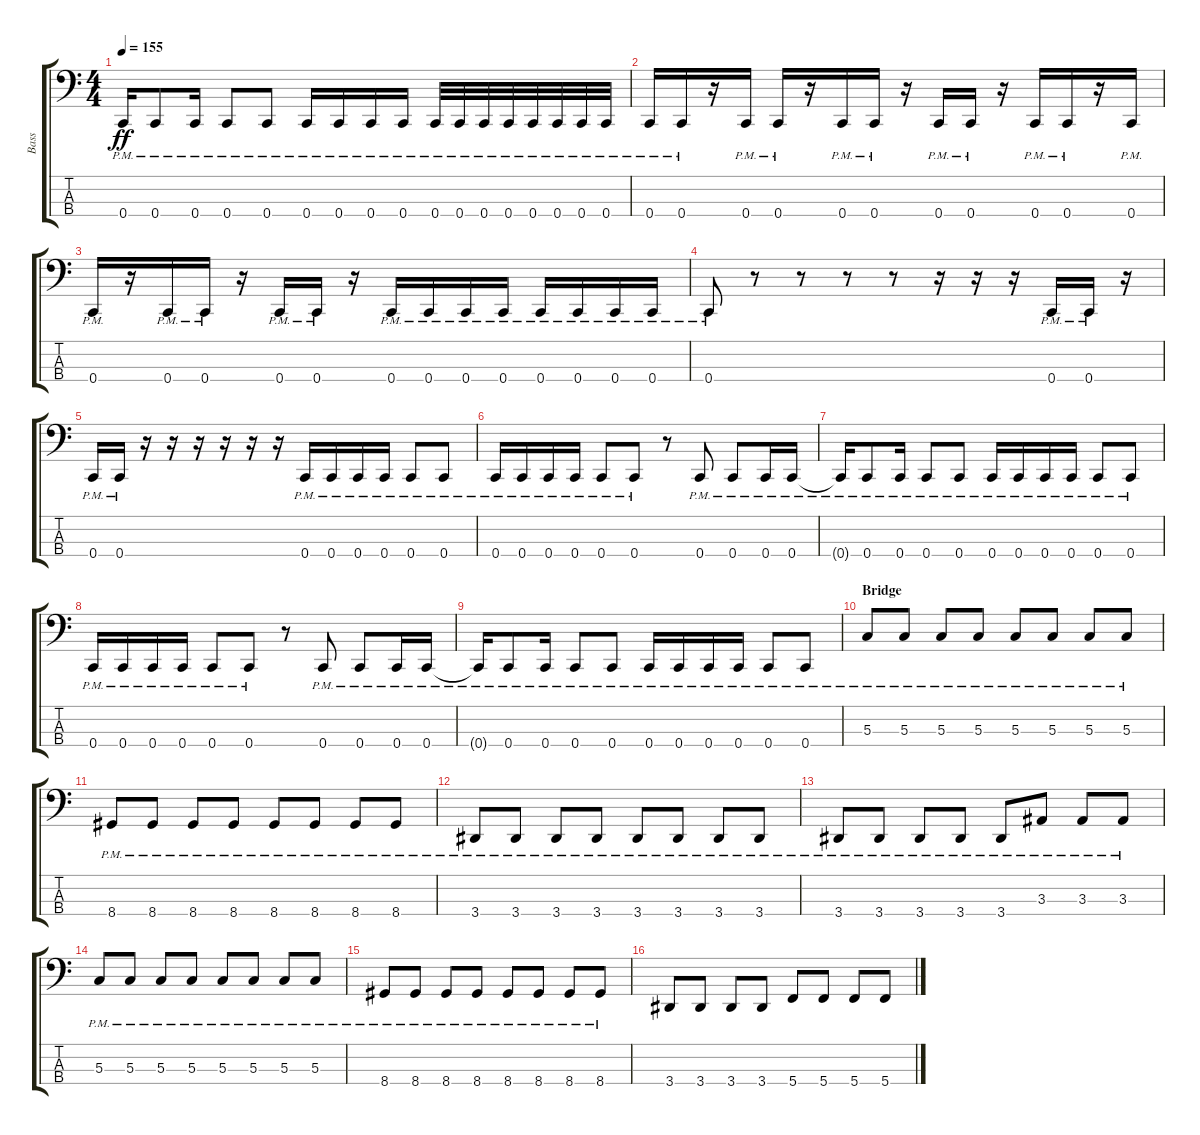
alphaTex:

\track ("Bass" "Bass") {instrument electricbassfinger}
\staff {score tabs}
\tuning (F2 C2 G1 C1) {hide}
\ts (4 4)
\tempo 155
\clef f4
\ks c
0.4{pm t}.16{dy ff} 0.4{pm}.8 0.4{pm}.16 0.4{pm}.8 0.4{pm}.8 0.4{pm}.16 0.4{pm}.16 0.4{pm}.16 0.4{pm}.16 0.4{pm}.32 0.4{pm}.32 0.4{pm}.32 0.4{pm}.32 0.4{pm}.32 0.4{pm}.32 0.4{pm}.32 0.4{pm}.32 |
0.4{pm}.16 0.4{pm}.16 r.16 0.4{pm}.16 0.4{pm}.16 r.16 0.4{pm}.16 0.4{pm}.16 r.16 0.4{pm}.16 0.4{pm}.16 r.16 0.4{pm}.16 0.4{pm}.16 r.16 0.4{pm}.16 |
0.4{pm}.16 r.16 0.4{pm}.16 0.4{pm}.16 r.16 0.4{pm}.16 0.4{pm}.16 r.16 0.4{pm}.16 0.4{pm}.16 0.4{pm}.16 0.4{pm}.16 0.4{pm}.16 0.4{pm}.16 0.4{pm}.16 0.4{pm}.16 |
0.4{pm}.8 r.8 r.8 r.8 r.8 r.16 r.16 r.16 0.4{pm}.16 0.4{pm}.16 r.16 |
0.4{pm}.16 0.4{pm}.16 r.16 r.16 r.16 r.16 r.16 r.16 0.4{pm}.16 0.4{pm}.16 0.4{pm}.16 0.4{pm}.16 0.4{pm}.8 0.4{pm}.8 |
0.4{pm}.16 0.4{pm}.16 0.4{pm}.16 0.4{pm}.16 0.4{pm}.8 0.4{pm}.8 r.8 0.4{pm}.8 0.4{pm}.8 0.4{pm}.16 0.4{pm}.16 |
0.4{pm t}.16 0.4{pm}.8 0.4{pm}.16 0.4{pm}.8 0.4{pm}.8 0.4{pm}.16 0.4{pm}.16 0.4{pm}.16 0.4{pm}.16 0.4{pm}.8 0.4{pm}.8 |
0.4{pm}.16 0.4{pm}.16 0.4{pm}.16 0.4{pm}.16 0.4{pm}.8 0.4{pm}.8 r.8 0.4{pm}.8 0.4{pm}.8 0.4{pm}.16 0.4{pm}.16 |
0.4{pm t}.16 0.4{pm}.8 0.4{pm}.16 0.4{pm}.8 0.4{pm}.8 0.4{pm}.16 0.4{pm}.16 0.4{pm}.16 0.4{pm}.16 0.4{pm}.8 0.4{pm}.8 |
\section ("" "Bridge")
5.3{pm}.8 5.3{pm}.8 5.3{pm}.8 5.3{pm}.8 5.3{pm}.8 5.3{pm}.8 5.3{pm}.8 5.3{pm}.8 |
8.4{pm}.8 8.4{pm}.8 8.4{pm}.8 8.4{pm}.8 8.4{pm}.8 8.4{pm}.8 8.4{pm}.8 8.4{pm}.8 |
3.4{pm}.8 3.4{pm}.8 3.4{pm}.8 3.4{pm}.8 3.4{pm}.8 3.4{pm}.8 3.4{pm}.8 3.4{pm}.8 |
3.4{pm}.8 3.4{pm}.8 3.4{pm}.8 3.4{pm}.8 3.4{pm}.8 3.3{pm}.8 3.3{pm}.8 3.3{pm}.8 |
5.3{pm}.8 5.3{pm}.8 5.3{pm}.8 5.3{pm}.8 5.3{pm}.8 5.3{pm}.8 5.3{pm}.8 5.3{pm}.8 |
8.4{pm}.8 8.4{pm}.8 8.4{pm}.8 8.4{pm}.8 8.4{pm}.8 8.4{pm}.8 8.4{pm}.8 8.4{pm}.8 |
3.4.8 3.4.8 3.4.8 3.4.8 5.4.8 5.4.8 5.4.8 5.4.8
